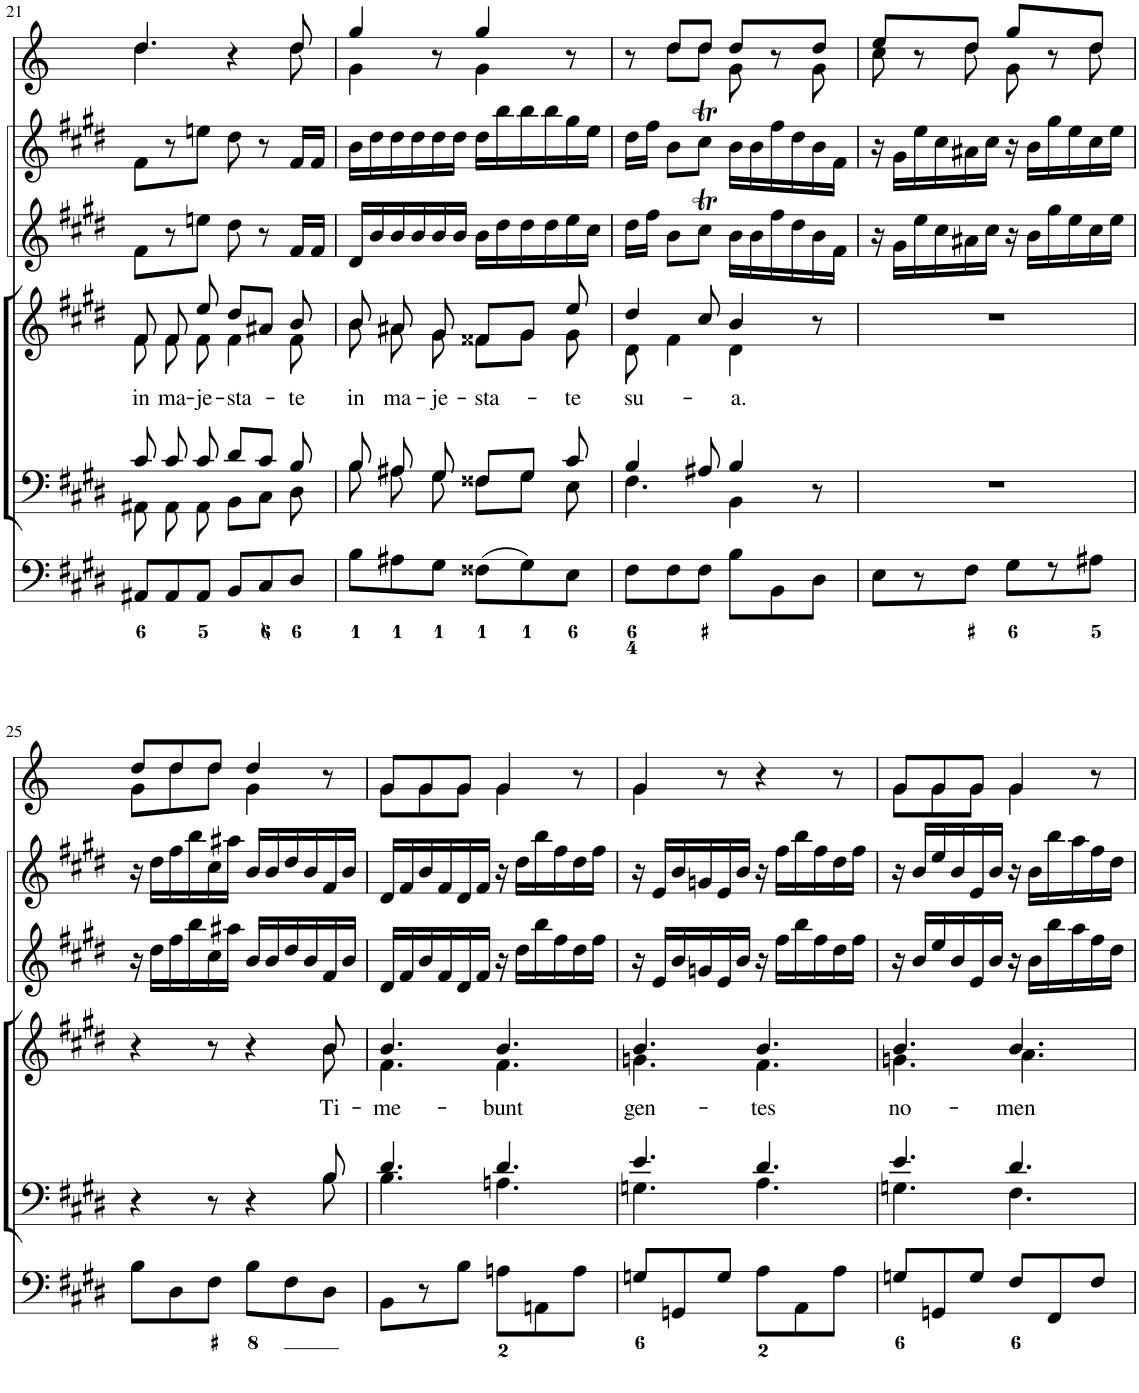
**kern	**kern	**kern	**text	**kern	**kern	**kern
*part6	*part5	*part4	*part4	*part3	*part2	*part1
*staff6	*staff5	*staff4	*staff4	*staff3	*staff2	*staff1
*I"Organ	*I"Voice	*I"Voice	*	*I"Violin	*I"Violini	*I"Corni in E
*	*	*	*	*I'Vln	*I'Vln	*
!!LO:PB:g=z
*clefF4	*clefF4	*clefG2	*	*clefG2	*clefG2	*clefG2
*	*	*	*	*	*	*Trd5c8
*k[f#c#g#d#]	*k[f#c#g#d#]	*k[f#c#g#d#]	*	*k[f#c#g#d#]	*k[f#c#g#d#]	*k[]
*M6/8	*M6/8	*M6/8	*	*M6/8	*M6/8	*M6/8
=21	=21	=21	=21	=21	=21	=21
*	*^	*	*	*	*	*
!	!	!	!	!LO:LY:b	!	!	!
*	*	*	*^	*	*	*	*^
8AA#X/L	8c#/	8AA#X\	8f#/	8f#\	in	8f#\L	8f#\L	4.dd/	4.dd\
!	!	!	!	!	!LO:LY:b	!	!	!	!
8AA#/	8c#/	8AA#\	8f#/	8f#\	ma-	8r	8r	.	.
!	!	!	!	!	!LO:LY:b	!	!	!	!
8AA#/J	8c#/	8AA#\	8ee/	8f#\	-je-	8een\J	8een\J	.	.
!	!	!	!	!	!LO:LY:b	!	!	!	!
8BB/L	8d#/L	8BB\L	8dd#/L	4f#\	-sta-	8dd#\	8dd#\	4r	4ryy
8C#/	8c#/J	8C#\J	8a#X/J	.	.	8r	8r	.	.
!	!	!	!	!	!LO:LY:b	!	!	!	!
8D#/J	8B/	8D#\	8b/	8f#\	-te	16f#/LL	16f#/LL	8dd/	8dd\
.	.	.	.	.	.	16f#/JJ	16f#/JJ	.	.
=22	=22	=22	=22	=22	=22	=22	=22	=22	=22
!	!	!	!	!	!LO:LY:b	!	!	!	!
8B\L	8B/	8B\	8b/	8b\	in	16d#/LL	16b\LL	4gg/	4g\
.	.	.	.	.	.	16b/	16dd#\	.	.
!	!	!	!	!	!LO:LY:b	!	!	!	!
8A#X\	8A#X/	8A#\	8a#X/	8a#\	ma-	16b/	16dd#\	.	.
.	.	.	.	.	.	16b/	16dd#\	.	.
!	!	!	!	!	!LO:LY:b	!	!	!	!
8G#\J	8G#/	8G#\	8g#/	8g#\	-je-	16b/	16dd#\	8r	8ryy
.	.	.	.	.	.	16b/JJ	16dd#\JJ	.	.
!	!	!	!	!	!LO:LY:b	!	!	!	!
(8F##X\L	8F##X/L	8F##\L	8f##X/L	8f##\L	-sta-	16b\LL	16dd#\LL	4gg/	4g\
.	.	.	.	.	.	16dd#\	16bb\	.	.
8G#\)	8G#/J	8G#\J	8g#/J	8g#\J	.	16dd#\	16bb\	.	.
.	.	.	.	.	.	16dd#\	16bb\	.	.
!	!	!	!	!	!LO:LY:b	!	!	!	!
8E\J	8c#/	8E\	8ee/	8g#\	-te	16ee\	16gg#\	8r	8ryy
.	.	.	.	.	.	16cc#\JJ	16ee\JJ	.	.
=23	=23	=23	=23	=23	=23	=23	=23	=23	=23
!	!	!	!	!	!LO:LY:b	!	!	!	!
8F#\L	4B/	4.F#\	4dd#/	8d#\	su-	16dd#\LL	16dd#\LL	8r	8ryy
.	.	.	.	.	.	16ff#\JJ	16ff#\JJ	.	.
8F#\	.	.	.	4f#\	.	8b\L	8b\L	8dd/L	8dd\L
8F#\J	8A#X/	.	8cc#/	.	.	8cc#T\J	8cc#T\J	8dd/J	8dd\J
!	!	!	!	!	!LO:LY:b	!	!	!	!
8B\L	4B/	4BB\	4b/	4d#\	-a.	16b\LL	16b\LL	8dd/L	8g\
.	.	.	.	.	.	16b\	16b\	.	.
8BB\	.	.	.	.	.	16ff#\	16ff#\	8r	8ryy
.	.	.	.	.	.	16dd#\	16dd#\	.	.
8D#\J	8r	8ryy	8r	8ryy	.	16b\	16b\	8dd/J	8g\
.	.	.	.	.	.	16f#\JJ	16f#\JJ	.	.
*	*v	*v	*	*	*	*	*	*	*
*	*	*v	*v	*	*	*	*	*
=24	=24	=24	=24	=24	=24	=24	=24
8E\L	2.r	2.r	.	16r	16r	8ee/L	8cc\
.	.	.	.	16g#\LL	16g#\LL	.	.
8r	.	.	.	16ee\	16ee\	8r	8ryy
.	.	.	.	16cc#\	16cc#\	.	.
8F#\J	.	.	.	16a#X\	16a#X\	8dd/J	8dd\
.	.	.	.	16cc#\JJ	16cc#\JJ	.	.
8G#\L	.	.	.	16r	16r	8gg/L	8g\
.	.	.	.	16b\LL	16b\LL	.	.
8r	.	.	.	16gg#\	16gg#\	8r	8ryy
.	.	.	.	16ee\	16ee\	.	.
8A#X\J	.	.	.	16cc#\	16cc#\	8dd/J	8dd\
.	.	.	.	16ee\JJ	16ee\JJ	.	.
!!LO:LB:g=z	!!
=25	=25	=25	=25	=25	=25	=25	=25
*	*^	*^	*	*	*	*	*
8B\L	4r	8ryy	4r	8ryy	.	16r	16r	8dd/L	8g\L
.	.	.	.	.	.	16dd#\LL	16dd#\LL	.	.
*	*v	*v	*	*	*	*	*	*	*
*	*	*v	*v	*	*	*	*	*
8D#\	.	.	.	16ff#\	16ff#\	8dd/	8dd\
.	.	.	.	16bb\	16bb\	.	.
8F#\J	8r	8r	.	16cc#\	16cc#\	8dd/J	8dd\J
.	.	.	.	16aa#X\JJ	16aa#X\JJ	.	.
8B\L	4r	4r	.	16b/LL	16b/LL	4dd/	4g\
.	.	.	.	16b/	16b/	.	.
8F#\	.	.	.	16dd#/	16dd#/	.	.
.	.	.	.	16b/	16b/	.	.
*	*^	*	*	*	*	*	*
!	!	!	!	!LO:LY:b	!	!	!	!
*	*	*	*^	*	*	*	*	*
8D#\J	8B/	8B\	8b/	8b\	Ti-	16f#/	16f#/	8r	8ryy
.	.	.	.	.	.	16b/JJ	16b/JJ	.	.
=26	=26	=26	=26	=26	=26	=26	=26	=26	=26
!	!	!	!	!	!LO:LY:b	!	!	!	!
8BB\L	4.d#/	4.B\	4.b/	4.f#\	-me-	16d#/LL	16d#/LL	8g/L	8g\L
.	.	.	.	.	.	16f#/	16f#/	.	.
8r	.	.	.	.	.	16b/	16b/	8g/	8g\
.	.	.	.	.	.	16f#/	16f#/	.	.
8B\J	.	.	.	.	.	16d#/	16d#/	8g/J	8g\J
.	.	.	.	.	.	16f#/JJ	16f#/JJ	.	.
!	!	!	!	!	!LO:LY:b	!	!	!	!
8An\L	4.d#/	4.An\	4.b/	4.f#\	-bunt	16r	16r	4g/	4g\
.	.	.	.	.	.	16dd#\LL	16dd#\LL	.	.
8AAn\	.	.	.	.	.	16bb\	16bb\	.	.
.	.	.	.	.	.	16ff#\	16ff#\	.	.
8A\J	.	.	.	.	.	16dd#\	16dd#\	8r	8ryy
.	.	.	.	.	.	16ff#\JJ	16ff#\JJ	.	.
=27	=27	=27	=27	=27	=27	=27	=27	=27	=27
!	!	!	!	!	!LO:LY:b	!	!	!	!
8Gn/L	4.e/	4.Gn\	4.b/	4.gn\	gen-	16r	16r	4g/	4g\
.	.	.	.	.	.	16e/LL	16e/LL	.	.
8GGn/	.	.	.	.	.	16b/	16b/	.	.
.	.	.	.	.	.	16gn/	16gn/	.	.
8G/J	.	.	.	.	.	16e/	16e/	8r	2ryy
.	.	.	.	.	.	16b/JJ	16b/JJ	.	.
!	!	!	!	!	!LO:LY:b	!	!	!	!
8A\L	4.d#/	4.A\	4.b/	4.f#\	-tes	16r	16r	4r	.
.	.	.	.	.	.	16ff#\LL	16ff#\LL	.	.
8AA\	.	.	.	.	.	16bb\	16bb\	.	.
.	.	.	.	.	.	16ff#\	16ff#\	.	.
8A\J	.	.	.	.	.	16dd#\	16dd#\	8r	.
.	.	.	.	.	.	16ff#\JJ	16ff#\JJ	.	.
=28	=28	=28	=28	=28	=28	=28	=28	=28	=28
!	!	!	!	!	!LO:LY:b	!	!	!	!
8Gn/L	4.e/	4.Gn\	4.b/	4.gn\	no-	16r	16r	8g/L	8g\L
.	.	.	.	.	.	16b/LL	16b/LL	.	.
8GGn/	.	.	.	.	.	16ee/	16ee/	8g/	8g\
.	.	.	.	.	.	16b/	16b/	.	.
8G/J	.	.	.	.	.	16e/	16e/	8g/J	8g\J
.	.	.	.	.	.	16b/JJ	16b/JJ	.	.
!	!	!	!	!	!LO:LY:b	!	!	!	!
8F#/L	4.d#/	4.F#\	4.b/	4.a\	-men	16r	16r	4g/	4g\
.	.	.	.	.	.	16b\LL	16b\LL	.	.
8FF#/	.	.	.	.	.	16bb\	16bb\	.	.
.	.	.	.	.	.	16aa\	16aa\	.	.
8F#/J	.	.	.	.	.	16ff#\	16ff#\	8r	8ryy
.	.	.	.	.	.	16dd#\JJ	16dd#\JJ	.	.
*	*v	*v	*	*	*	*	*	*v	*v
*	*	*v	*v	*	*	*	*
=	=	=	=	=	=	=
*-	*-	*-	*-	*-	*-	*-
